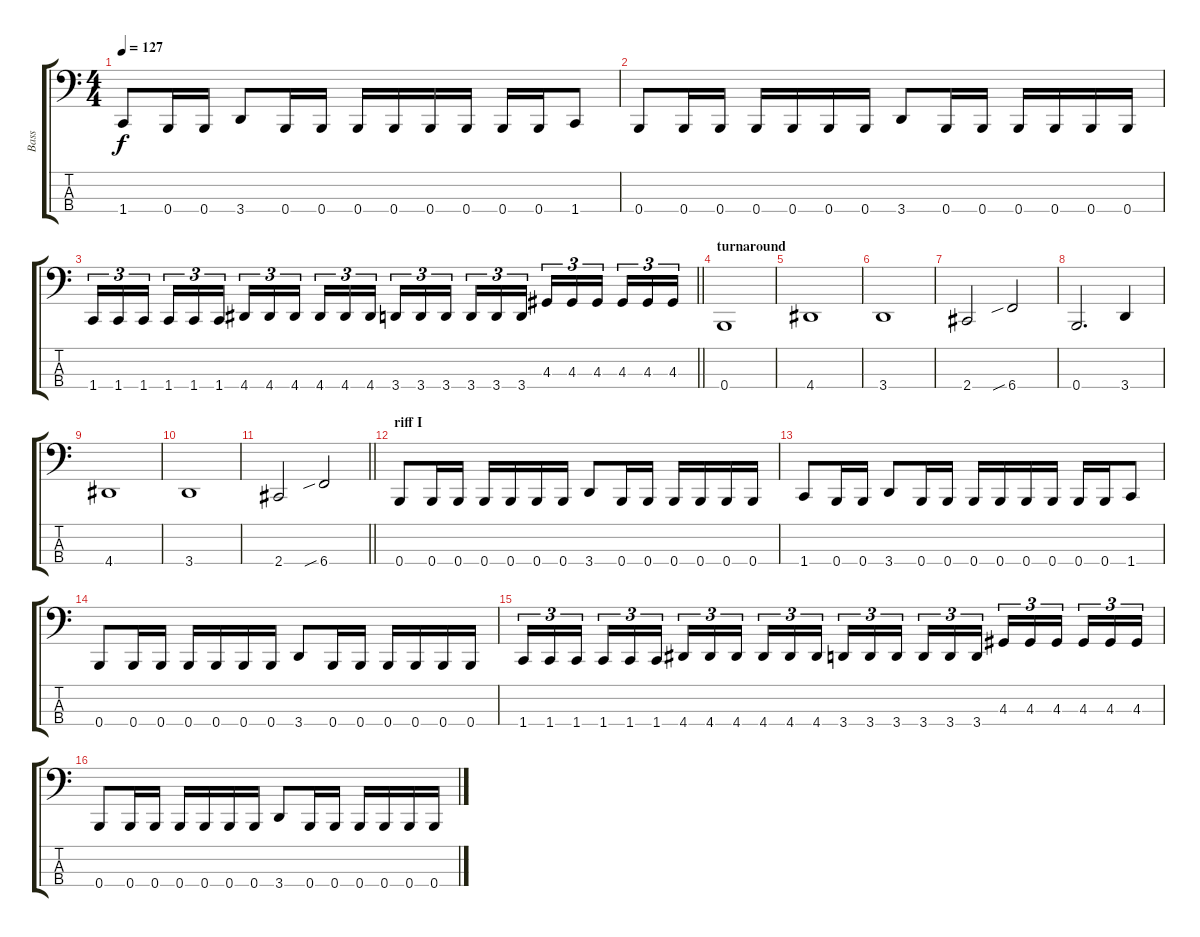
\track ("Bass" "Bass") {instrument electricbassfinger}
\staff {score tabs}
\tuning (D2 A1 E1 B0) {hide}
\ts (4 4)
\tempo 127
\clef f4
\ks c
1.4.8{dy f} 0.4.16 0.4.16 3.4.8 0.4.16 0.4.16 0.4.16 0.4.16 0.4.16 0.4.16 0.4.16 0.4.16 1.4.8 |
0.4.8 0.4.16 0.4.16 0.4.16 0.4.16 0.4.16 0.4.16 3.4.8 0.4.16 0.4.16 0.4.16 0.4.16 0.4.16 0.4.16 |
\barLineRight lightlight
1.4.16{tu (3 2)} 1.4.16{tu (3 2)} 1.4.16{tu (3 2) beam splitsecondary} 1.4.16{tu (3 2)} 1.4.16{tu (3 2)} 1.4.16{tu (3 2)} 4.4.16{tu (3 2)} 4.4.16{tu (3 2)} 4.4.16{tu (3 2) beam splitsecondary} 4.4.16{tu (3 2)} 4.4.16{tu (3 2)} 4.4.16{tu (3 2)} 3.4.16{tu (3 2)} 3.4.16{tu (3 2)} 3.4.16{tu (3 2) beam splitsecondary} 3.4.16{tu (3 2)} 3.4.16{tu (3 2)} 3.4.16{tu (3 2)} 4.3.16{tu (3 2)} 4.3.16{tu (3 2)} 4.3.16{tu (3 2) beam splitsecondary} 4.3.16{tu (3 2)} 4.3.16{tu (3 2)} 4.3.16{tu (3 2)} |
\section ("" "turnaround")
0.4.1 |
4.4.1 |
3.4.1 |
2.4.2 6.4{sib}.2 |
0.4.2{d} 3.4.4 |
4.4.1 |
3.4.1 |
\barLineRight lightlight
2.4.2 6.4{sib}.2 |
\section ("" "riff I")
0.4.8 0.4.16 0.4.16 0.4.16 0.4.16 0.4.16 0.4.16 3.4.8 0.4.16 0.4.16 0.4.16 0.4.16 0.4.16 0.4.16 |
1.4.8 0.4.16 0.4.16 3.4.8 0.4.16 0.4.16 0.4.16 0.4.16 0.4.16 0.4.16 0.4.16 0.4.16 1.4.8 |
0.4.8 0.4.16 0.4.16 0.4.16 0.4.16 0.4.16 0.4.16 3.4.8 0.4.16 0.4.16 0.4.16 0.4.16 0.4.16 0.4.16 |
1.4.16{tu (3 2)} 1.4.16{tu (3 2)} 1.4.16{tu (3 2) beam splitsecondary} 1.4.16{tu (3 2)} 1.4.16{tu (3 2)} 1.4.16{tu (3 2)} 4.4.16{tu (3 2)} 4.4.16{tu (3 2)} 4.4.16{tu (3 2) beam splitsecondary} 4.4.16{tu (3 2)} 4.4.16{tu (3 2)} 4.4.16{tu (3 2)} 3.4.16{tu (3 2)} 3.4.16{tu (3 2)} 3.4.16{tu (3 2) beam splitsecondary} 3.4.16{tu (3 2)} 3.4.16{tu (3 2)} 3.4.16{tu (3 2)} 4.3.16{tu (3 2)} 4.3.16{tu (3 2)} 4.3.16{tu (3 2) beam splitsecondary} 4.3.16{tu (3 2)} 4.3.16{tu (3 2)} 4.3.16{tu (3 2)} |
0.4.8 0.4.16 0.4.16 0.4.16 0.4.16 0.4.16 0.4.16 3.4.8 0.4.16 0.4.16 0.4.16 0.4.16 0.4.16 0.4.16
